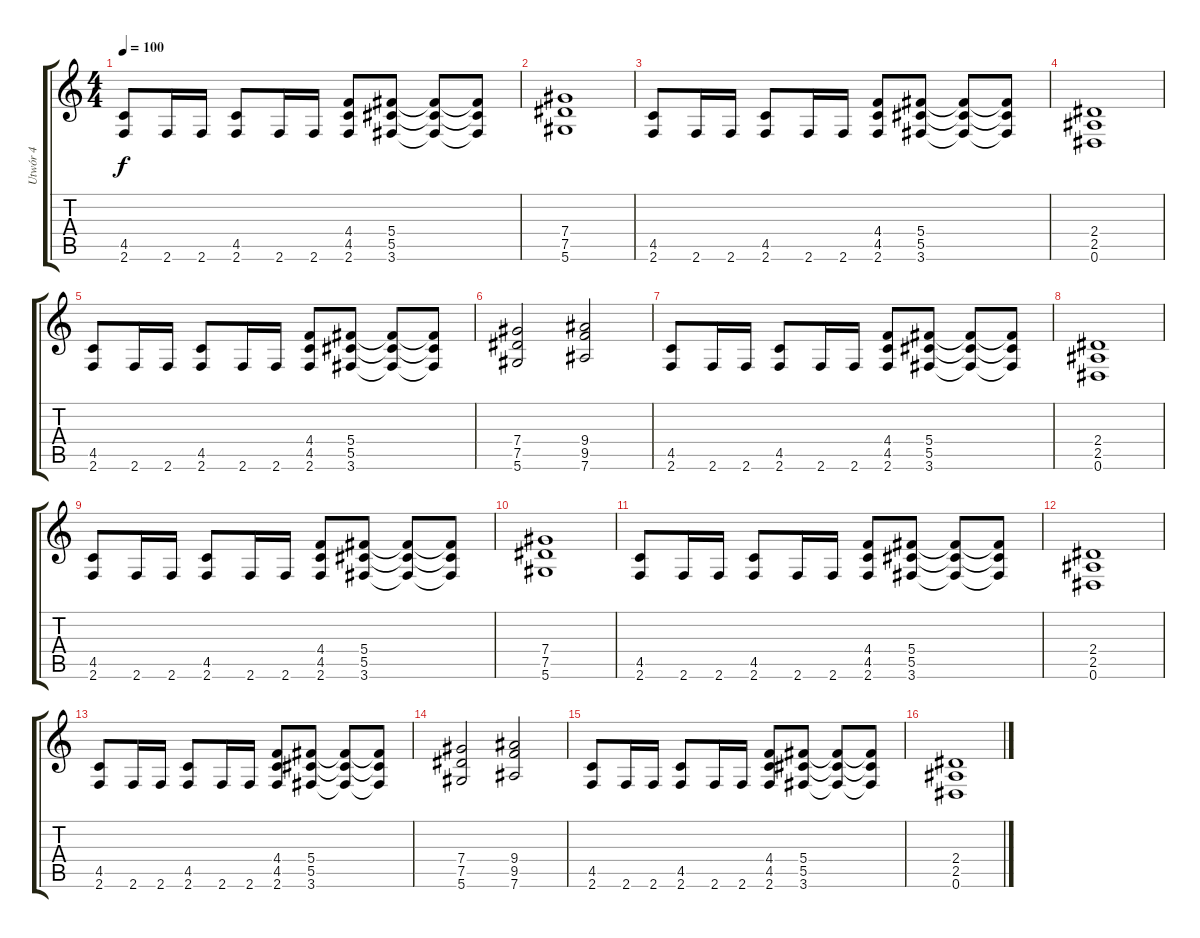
\track ("Utwór 4" "Utwór 4") {instrument overdrivenguitar}
\staff {score tabs}
\tuning (Eb4 Bb3 Gb3 Db3 Ab2 Eb2) {hide}
\ts (4 4)
\tempo 100
\clef g2
\ks c
(4.5 2.6).8{dy f} 2.6.16 2.6.16 (4.5 2.6).8 2.6.16 2.6.16 (4.4 4.5 2.6).8 (5.4 5.5 3.6).8 (5.4{t} 5.5{t} 3.6{t}).8 (5.4{t} 5.5{t} 3.6{t}).8 |
(7.4 7.5 5.6).1 |
(4.5 2.6).8 2.6.16 2.6.16 (4.5 2.6).8 2.6.16 2.6.16 (4.4 4.5 2.6).8 (5.4 5.5 3.6).8 (5.4{t} 5.5{t} 3.6{t}).8 (5.4{t} 5.5{t} 3.6{t}).8 |
(2.4 2.5 0.6).1 |
(4.5 2.6).8 2.6.16 2.6.16 (4.5 2.6).8 2.6.16 2.6.16 (4.4 4.5 2.6).8 (5.4 5.5 3.6).8 (5.4{t} 5.5{t} 3.6{t}).8 (5.4{t} 5.5{t} 3.6{t}).8 |
(7.4 7.5 5.6).2 (9.4 9.5 7.6).2 |
(4.5 2.6).8 2.6.16 2.6.16 (4.5 2.6).8 2.6.16 2.6.16 (4.4 4.5 2.6).8 (5.4 5.5 3.6).8 (5.4{t} 5.5{t} 3.6{t}).8 (5.4{t} 5.5{t} 3.6{t}).8 |
(2.4 2.5 0.6).1 |
(4.5 2.6).8 2.6.16 2.6.16 (4.5 2.6).8 2.6.16 2.6.16 (4.4 4.5 2.6).8 (5.4 5.5 3.6).8 (5.4{t} 5.5{t} 3.6{t}).8 (5.4{t} 5.5{t} 3.6{t}).8 |
(7.4 7.5 5.6).1 |
(4.5 2.6).8 2.6.16 2.6.16 (4.5 2.6).8 2.6.16 2.6.16 (4.4 4.5 2.6).8 (5.4 5.5 3.6).8 (5.4{t} 5.5{t} 3.6{t}).8 (5.4{t} 5.5{t} 3.6{t}).8 |
(2.4 2.5 0.6).1 |
(4.5 2.6).8 2.6.16 2.6.16 (4.5 2.6).8 2.6.16 2.6.16 (4.4 4.5 2.6).8 (5.4 5.5 3.6).8 (5.4{t} 5.5{t} 3.6{t}).8 (5.4{t} 5.5{t} 3.6{t}).8 |
(7.4 7.5 5.6).2 (9.4 9.5 7.6).2 |
(4.5 2.6).8 2.6.16 2.6.16 (4.5 2.6).8 2.6.16 2.6.16 (4.4 4.5 2.6).8 (5.4 5.5 3.6).8 (5.4{t} 5.5{t} 3.6{t}).8 (5.4{t} 5.5{t} 3.6{t}).8 |
(2.4 2.5 0.6).1
